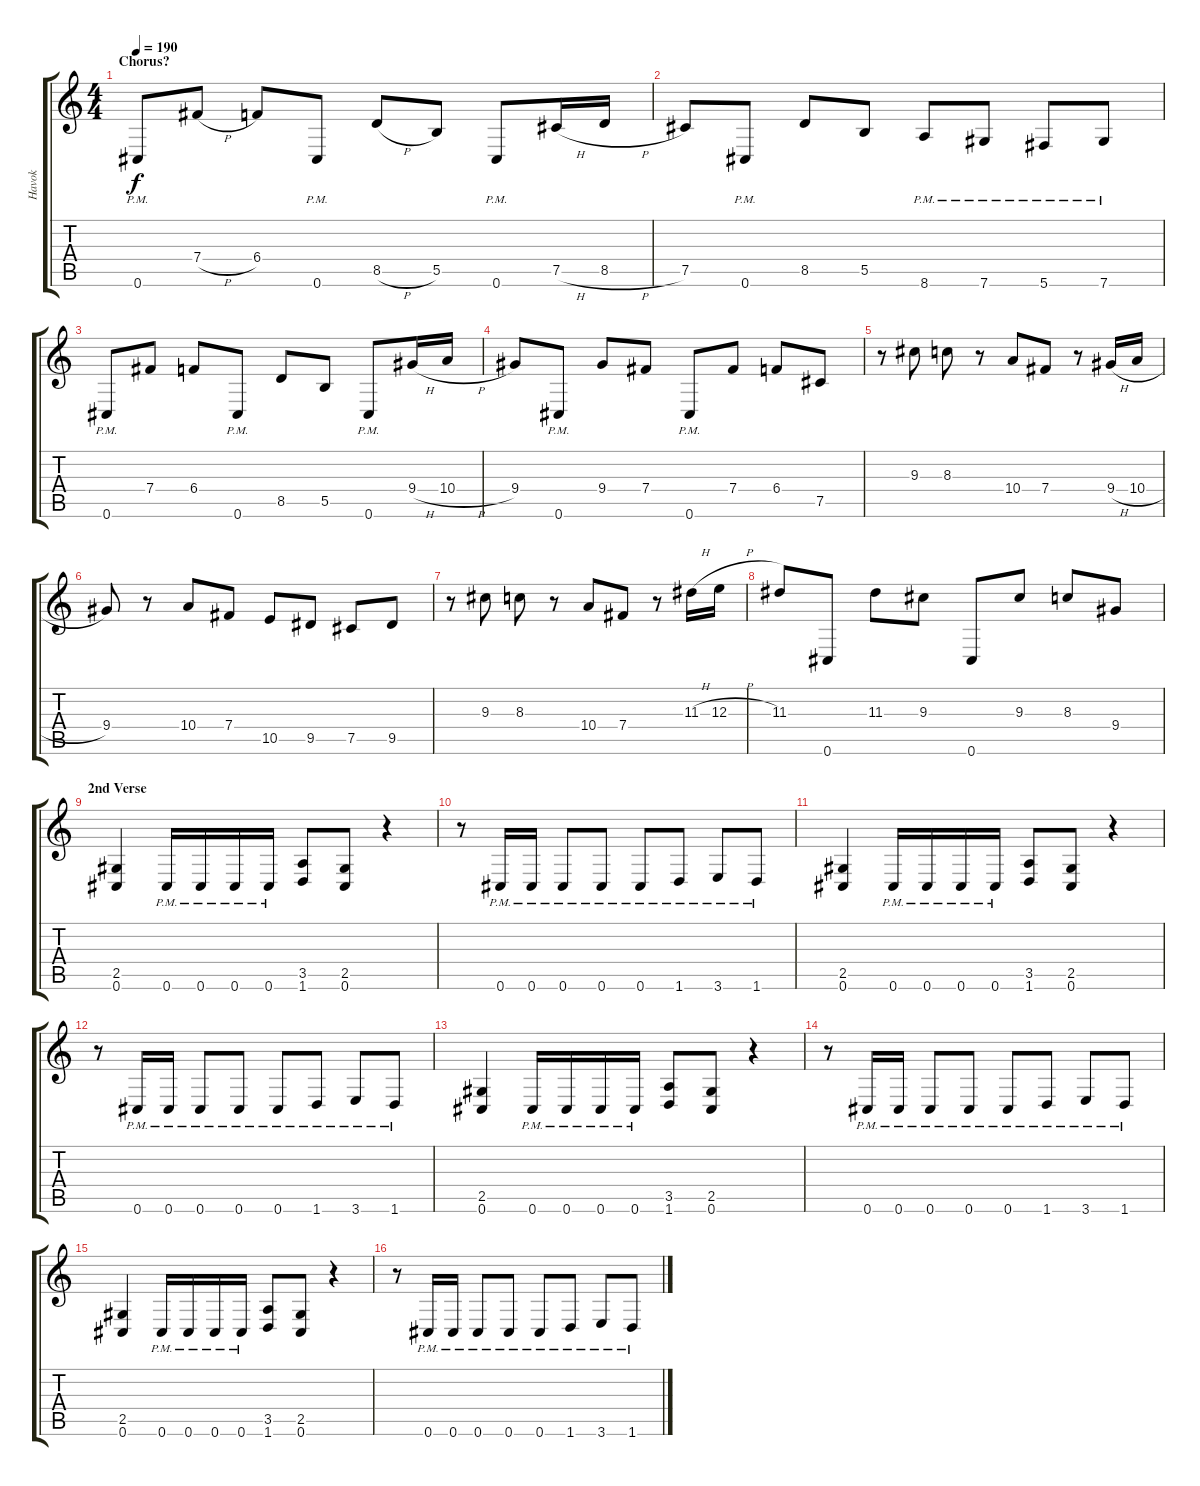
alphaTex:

\track ("Havok" "Havok") {instrument distortionguitar}
\staff {score tabs}
\tuning (Db4 Ab3 E3 B2 Gb2 Db2) {hide}
\ts (4 4)
\section ("" "Chorus?")
\tempo 190
\clef g2
\ks c
0.6{pm}.8{dy f} 7.4{h}.8 6.4.8 0.6{pm}.8 8.5{h}.8 5.5.8 0.6{pm}.8 7.5{h}.16 8.5{h}.16 |
7.5.8 0.6{pm}.8 8.5.8 5.5.8 8.6{pm}.8 7.6{pm}.8 5.6{pm}.8 7.6{pm}.8 |
0.6{pm}.8 7.4.8 6.4.8 0.6{pm}.8 8.5.8 5.5.8 0.6{pm}.8 9.4{h}.16 10.4{h}.16 |
9.4.8 0.6{pm}.8 9.4.8 7.4.8 0.6{pm}.8 7.4.8 6.4.8 7.5.8 |
r.8 9.3.8 8.3.8 r.8 10.4.8 7.4.8 r.8 9.4{h}.16 10.4{h}.16 |
9.4.8 r.8 10.4.8 7.4.8 10.5.8 9.5.8 7.5.8 9.5.8 |
r.8 9.3.8 8.3.8 r.8 10.4.8 7.4.8 r.8 11.3{h}.16 12.3{h}.16 |
11.3.8 0.6.8 11.3.8 9.3.8 0.6.8 9.3.8 8.3.8 9.4.8 |
\section ("" "2nd Verse")
(2.5 0.6).4 0.6{pm}.16 0.6{pm}.16 0.6{pm}.16 0.6{pm}.16 (3.5 1.6).8 (2.5 0.6).8 r.4 |
r.8 0.6{pm}.16 0.6{pm}.16 0.6{pm}.8 0.6{pm}.8 0.6{pm}.8 1.6{pm}.8 3.6{pm}.8 1.6{pm}.8 |
(2.5 0.6).4 0.6{pm}.16 0.6{pm}.16 0.6{pm}.16 0.6{pm}.16 (3.5 1.6).8 (2.5 0.6).8 r.4 |
r.8 0.6{pm}.16 0.6{pm}.16 0.6{pm}.8 0.6{pm}.8 0.6{pm}.8 1.6{pm}.8 3.6{pm}.8 1.6{pm}.8 |
(2.5 0.6).4 0.6{pm}.16 0.6{pm}.16 0.6{pm}.16 0.6{pm}.16 (3.5 1.6).8 (2.5 0.6).8 r.4 |
r.8 0.6{pm}.16 0.6{pm}.16 0.6{pm}.8 0.6{pm}.8 0.6{pm}.8 1.6{pm}.8 3.6{pm}.8 1.6{pm}.8 |
(2.5 0.6).4 0.6{pm}.16 0.6{pm}.16 0.6{pm}.16 0.6{pm}.16 (3.5 1.6).8 (2.5 0.6).8 r.4 |
r.8 0.6{pm}.16 0.6{pm}.16 0.6{pm}.8 0.6{pm}.8 0.6{pm}.8 1.6{pm}.8 3.6{pm}.8 1.6{pm}.8
